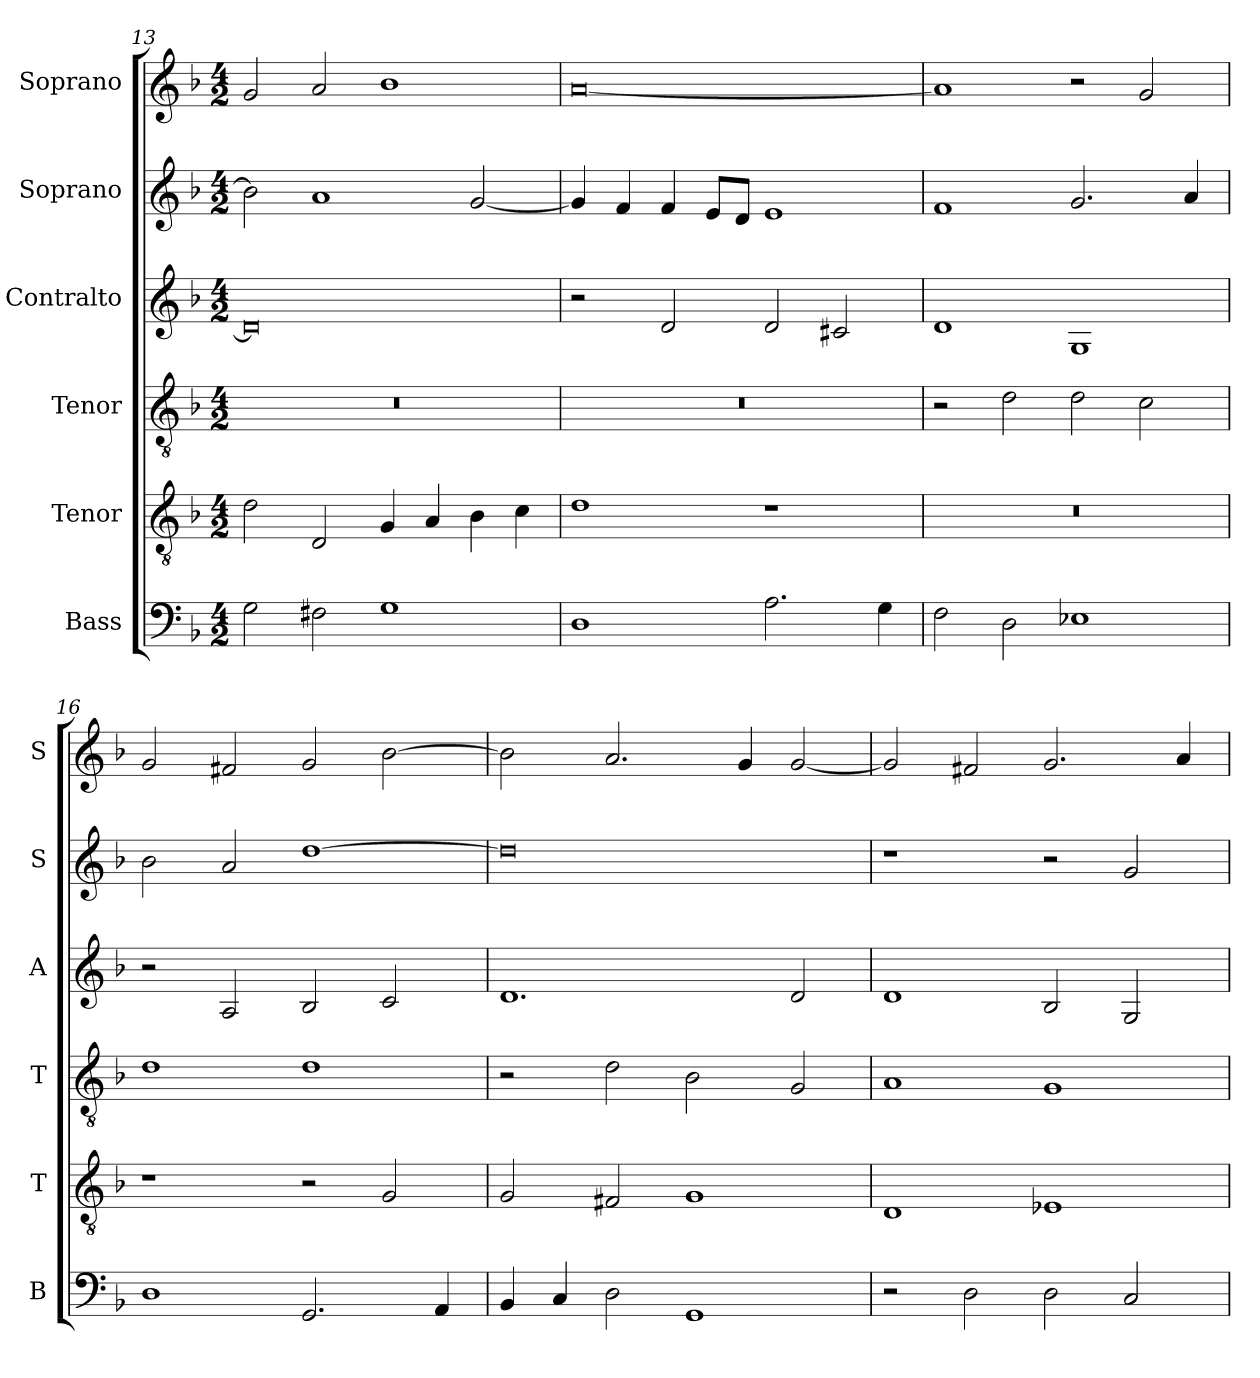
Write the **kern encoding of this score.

**kern	**kern	**kern	**kern	**kern	**kern
*part6	*part5	*part4	*part3	*part2	*part1
*staff6	*staff5	*staff4	*staff3	*staff2	*staff1
*I"Bass	*I"Tenor	*I"Tenor	*I"Contralto	*I"Soprano	*I"Soprano
*I'B	*I'T	*I'T	*I'A	*I'S	*I'S
*clefF4	*clefGv2	*clefGv2	*clefG2	*clefG2	*clefG2
*k[b-]	*k[b-]	*k[b-]	*k[b-]	*k[b-]	*k[b-]
*G:dor	*G:dor	*G:dor	*G:dor	*G:dor	*G:dor
*M4/2	*M4/2	*M4/2	*M4/2	*M4/2	*M4/2
=13	=13	=13	=13	=13	=13
2G	2d	0r	0d]	2b-]	2g
2F#X	2D	.	.	1a	2a
1G	4G	.	.	.	1b-
.	4A	.	.	.	.
.	4B-	.	.	[2g	.
.	4c	.	.	.	.
=14	=14	=14	=14	=14	=14
1D	1d	0r	2r	4g]	[0a
.	.	.	.	4f	.
.	.	.	2d	4f	.
.	.	.	.	8e/L	.
.	.	.	.	8d/J	.
2.A	1r	.	2d	1e	.
.	.	.	2c#X	.	.
4G	.	.	.	.	.
=15	=15	=15	=15	=15	=15
2F	0r	2r	1d	1f	1a]
2D	.	2d	.	.	.
1E-X	.	2d	1G	2.g	2r
.	.	2c	.	.	2g
.	.	.	.	4a	.
=16	=16	=16	=16	=16	=16
1D	1r	1d	2r	2b-	2g
.	.	.	2A	2a	2f#X
2.GG	2r	1d	2B-	[1dd	2g
.	2G	.	2c	.	[2b-
4AA	.	.	.	.	.
=17	=17	=17	=17	=17	=17
4BB-	2G	2r	1.d	0dd]	2b-]
4C	.	.	.	.	.
2D	2F#X	2d	.	.	2.a
1GG	1G	2B-	.	.	.
.	.	.	.	.	4g
.	.	2G	2d	.	[2g
=18	=18	=18	=18	=18	=18
2r	1D	1A	1d	1r	2g]
2D	.	.	.	.	2f#X
2D	1E-X	1G	2B-	2r	2.g
2C	.	.	2G	2g	.
.	.	.	.	.	4a
=	=	=	=	=	=
*-	*-	*-	*-	*-	*-
